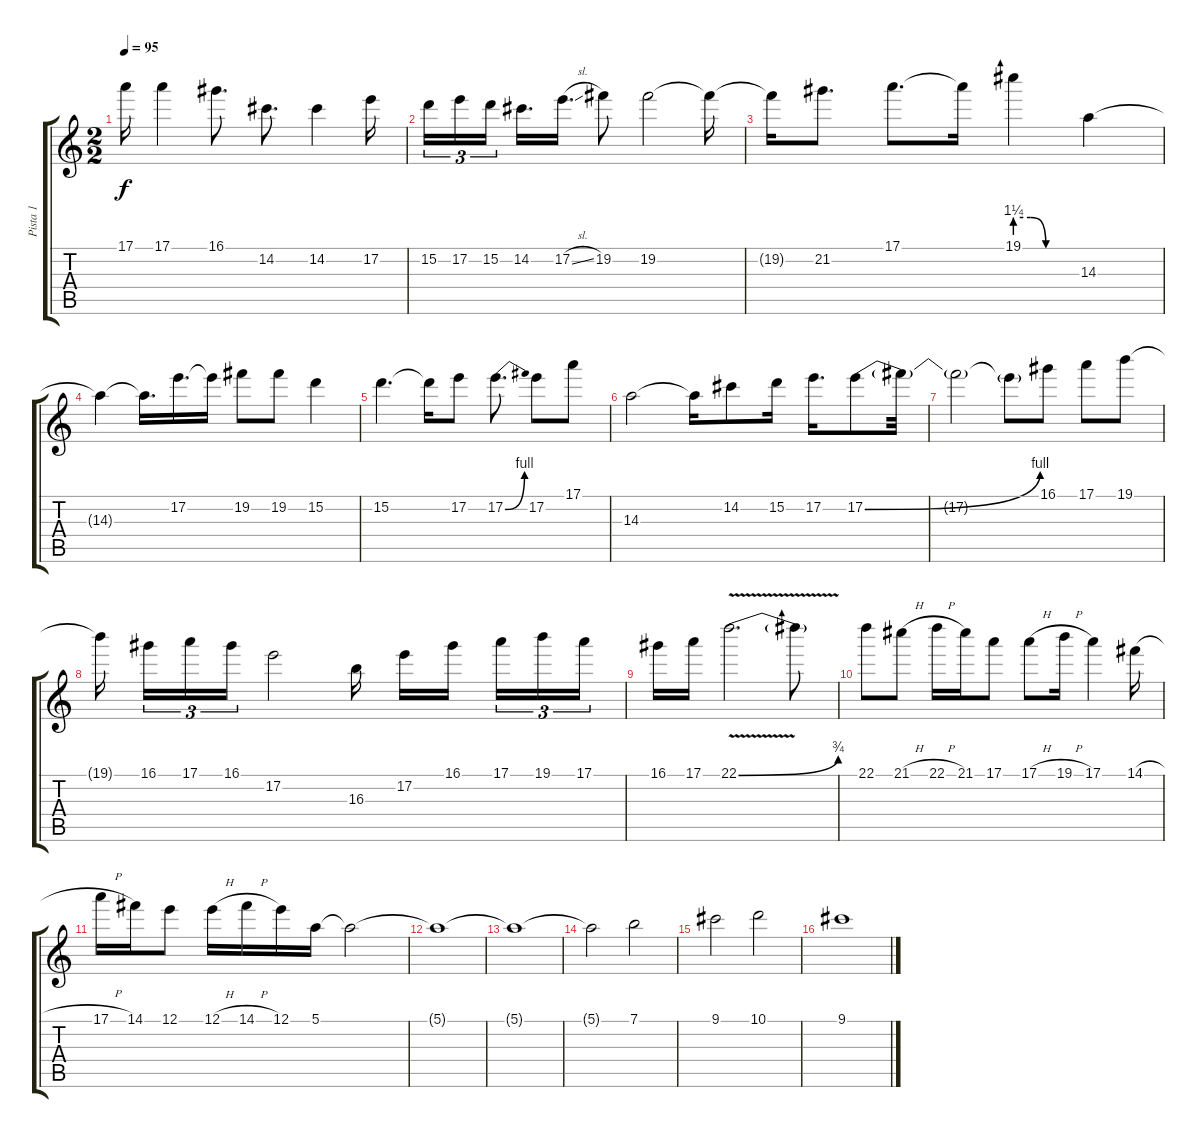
\track ("Pista 1" "Pista 1") {instrument overdrivenguitar}
\staff {score tabs}
\tuning (E4 B3 G3 D3 A2 E2) {hide}
\ts (2 2)
\tempo 95
\clef g2
\ks c
17.1{t}.16{dy f} 17.1.4 16.1.8{d} 14.2.8{d} 14.2.4 17.2.16 |
15.2.16{tu (3 2)} 17.2.16{tu (3 2)} 15.2.16{tu (3 2) beam splitsecondary} 14.2.16{d} 17.2{sl}.16{d} 19.2.8 19.2.2 19.2{t}.16 |
19.2{t}.16 21.2.8{d} 17.1.8{d} 17.1{t}.16 19.1{be (custom 0 5 15 5 30 0 60 0)}.4 14.3.4 |
14.3{t}.4 14.3{t}.16{d} 17.2.16{d} 17.2{t}.16 19.2.8 19.2.8 15.2.4 |
15.2.4{d} 15.2{t}.16 17.2.8 17.2{be (bend 0 0 60 4)}.8{d} 17.2.8 17.1.8 |
14.3.2 14.3{t}.16 14.2.8 15.2.16 17.2.16{d} 17.2{be (bend 0 0 60 4)}.8 17.2{t}.32 |
17.2{t}.2 17.2{t}.8 16.1.8 17.1.8 19.1.8 |
19.1{t}.16{beam splitsecondary} 16.1.16{tu (3 2)} 17.1.16{tu (3 2)} 16.1.16{tu (3 2)} 17.2.2 16.3.16 17.2.16 16.1.16{beam splitsecondary} 17.1.16{tu (3 2)} 19.1.16{tu (3 2)} 17.1.16{tu (3 2)} |
16.1.16 17.1.16 22.1{be (bend 0 0 60 3) v}.2{d} 22.1{t}.8 |
22.1.8 21.1{h}.8 22.1{h}.16 21.1.16 17.1.8 17.1{h}.8 19.1{h}.16 17.1.4 14.1{h}.16 |
17.1{h}.16 14.1.16 12.1.8 12.1{h}.16 14.1{h}.16 12.1.16 5.1.16 5.1{t}.2 |
5.1{t}.1 |
5.1{t}.1 |
5.1{t}.2 7.1.2 |
9.1.2 10.1.2 |
9.1.1
